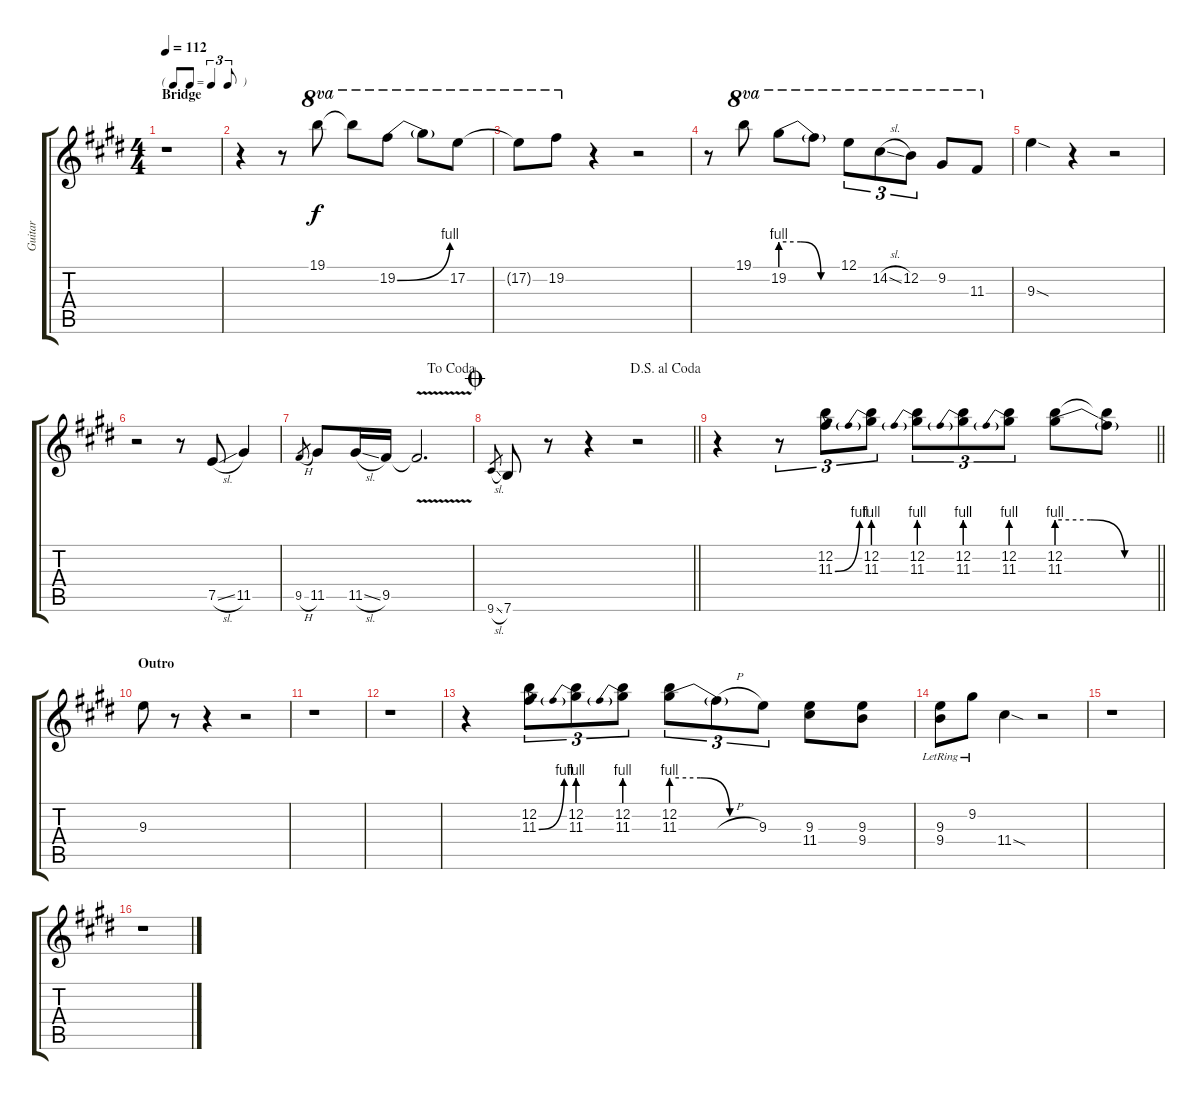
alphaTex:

\track ("Guitar " "Guitar ") {instrument overdrivenguitar}
\staff {score tabs}
\tuning (E4 B3 G3 D3 A2 E2) {hide}
\ts (4 4)
\tf triplet8th
\section ("" "Bridge")
\tempo 112
\clef g2
\ks c#minor
r.1{dy f} |
r.4 r.8 19.1.8{ot 8va} 19.1{t}.8{ot 8va} 19.2{be (bend 0 0 60 4)}.8{ot 8va} 19.2{t}.8{ot 8va} 17.2.8{ot 8va} |
\ks e
17.2{t}.8{ot 8va} 19.2.8{ot 8va} r.4 r.2 |
\ks c#minor
r.8 19.1.8{ot 8va} 19.2{be (custom 0 4 20 4 40 0 60 0)}.8{ot 8va} 19.2{t}.8{ot 8va} 12.1.8{tu (3 2) ot 8va} 14.2{sl}.8{tu (3 2) ot 8va} 12.2.8{tu (3 2) ot 8va} 9.2.8{ot 8va} 11.3.8{ot 8va} |
9.3{sod}.4 r.4 r.2 |
r.2 r.8 7.5{sl}.8 11.5.4 |
\jump dacoda
\ks e
9.5{h}.8{gr} 11.5.8 11.5{sl}.16 9.5.16 9.5{v t}.2{d} |
\jump coda
\jump dalsegnoalcoda
\barLineRight lightlight
\ks c#minor
9.6{sl}.8{gr} 7.6.8 r.8 r.4 r.2 |
\barLineRight lightlight
r.4 r.8{tu (3 2)} (12.2 11.3{be (bend 0 0 60 4)}).8{tu (3 2)} (12.2 11.3{be (prebend 0 4 60 4)}).8{tu (3 2)} (12.2 11.3{be (prebend 0 4 60 4)}).8{tu (3 2)} (12.2 11.3{be (prebend 0 4 60 4)}).8{tu (3 2)} (12.2 11.3{be (prebend 0 4 60 4)}).8{tu (3 2)} (12.2 11.3{be (custom 0 4 20 4 40 0 60 0)}).8 (12.2{t} 11.3{t}).8 |
\section ("" "Outro")
9.3.8 r.8 r.4 r.2 |
\ks e
r.1 |
\ks c#minor
r.1 |
r.4 (12.2 11.3{be (bend 0 0 60 4)}).8{tu (3 2)} (12.2 11.3{be (prebend 0 4 60 4)}).8{tu (3 2)} (12.2 11.3{be (prebend 0 4 60 4)}).8{tu (3 2)} (12.2 11.3{be (custom 0 4 20 4 40 0 60 0)}).8{tu (3 2)} 11.3{h t}.8{tu (3 2)} 9.3.8{tu (3 2)} (9.3 11.4).8 (9.3 9.4).8 |
(9.3{lr} 9.4{lr}).8 9.2{lr}.8 11.4{sod}.4 r.2 |
\ks e
r.1 |
\ks c#minor
r.1
